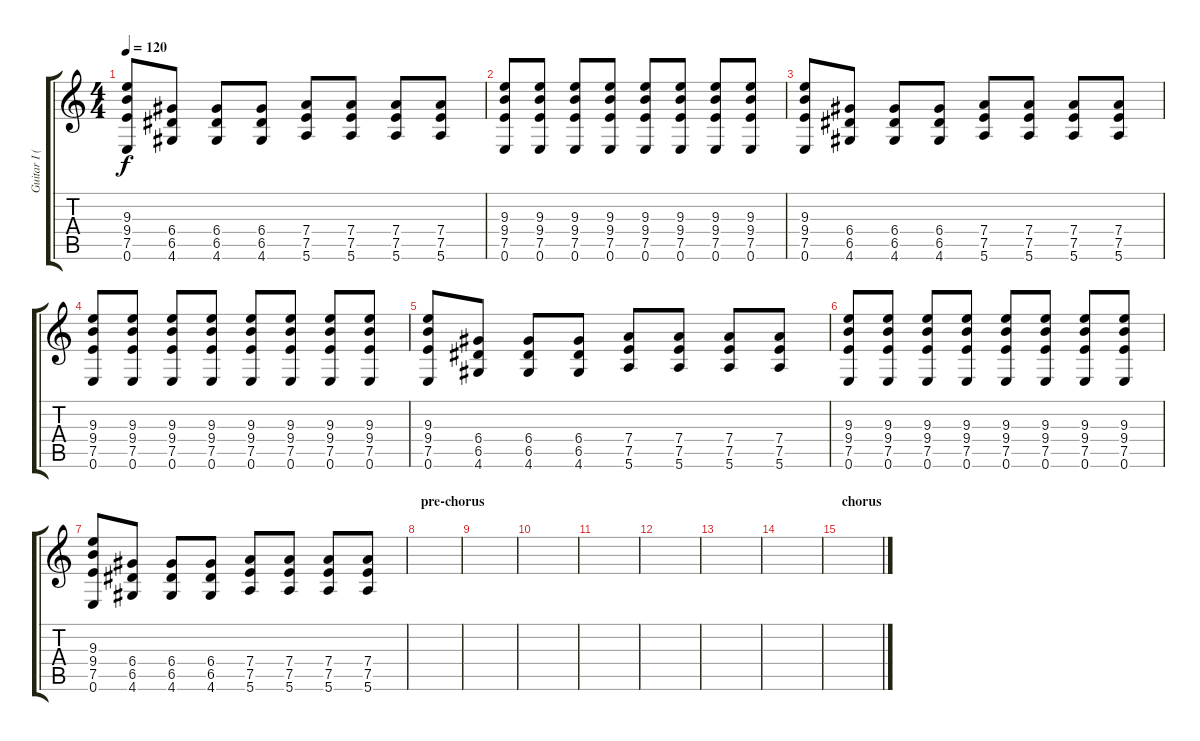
\track ("Guitar I (electric/clean)" "Guitar I (") {instrument electricguitarclean}
\staff {score tabs}
\tuning (E4 B3 G3 D3 A2 E2) {hide}
\ts (4 4)
\tempo 120
\clef g2
\ks c
(9.3 9.4 7.5 0.6).8{dy f} (6.4 6.5 4.6).8 (6.4 6.5 4.6).8 (6.4 6.5 4.6).8 (7.4 7.5 5.6).8 (7.4 7.5 5.6).8 (7.4 7.5 5.6).8 (7.4 7.5 5.6).8 |
(9.3 9.4 7.5 0.6).8 (9.3 9.4 7.5 0.6).8 (9.3 9.4 7.5 0.6).8 (9.3 9.4 7.5 0.6).8 (9.3 9.4 7.5 0.6).8 (9.3 9.4 7.5 0.6).8 (9.3 9.4 7.5 0.6).8 (9.3 9.4 7.5 0.6).8 |
(9.3 9.4 7.5 0.6).8 (6.4 6.5 4.6).8 (6.4 6.5 4.6).8 (6.4 6.5 4.6).8 (7.4 7.5 5.6).8 (7.4 7.5 5.6).8 (7.4 7.5 5.6).8 (7.4 7.5 5.6).8 |
(9.3 9.4 7.5 0.6).8 (9.3 9.4 7.5 0.6).8 (9.3 9.4 7.5 0.6).8 (9.3 9.4 7.5 0.6).8 (9.3 9.4 7.5 0.6).8 (9.3 9.4 7.5 0.6).8 (9.3 9.4 7.5 0.6).8 (9.3 9.4 7.5 0.6).8 |
(9.3 9.4 7.5 0.6).8 (6.4 6.5 4.6).8 (6.4 6.5 4.6).8 (6.4 6.5 4.6).8 (7.4 7.5 5.6).8 (7.4 7.5 5.6).8 (7.4 7.5 5.6).8 (7.4 7.5 5.6).8 |
(9.3 9.4 7.5 0.6).8 (9.3 9.4 7.5 0.6).8 (9.3 9.4 7.5 0.6).8 (9.3 9.4 7.5 0.6).8 (9.3 9.4 7.5 0.6).8 (9.3 9.4 7.5 0.6).8 (9.3 9.4 7.5 0.6).8 (9.3 9.4 7.5 0.6).8 |
(9.3 9.4 7.5 0.6).8 (6.4 6.5 4.6).8 (6.4 6.5 4.6).8 (6.4 6.5 4.6).8 (7.4 7.5 5.6).8 (7.4 7.5 5.6).8 (7.4 7.5 5.6).8 (7.4 7.5 5.6).8 |
\section ("" "pre-chorus")
|
|
|
|
|
|
|
\section ("" "chorus")
